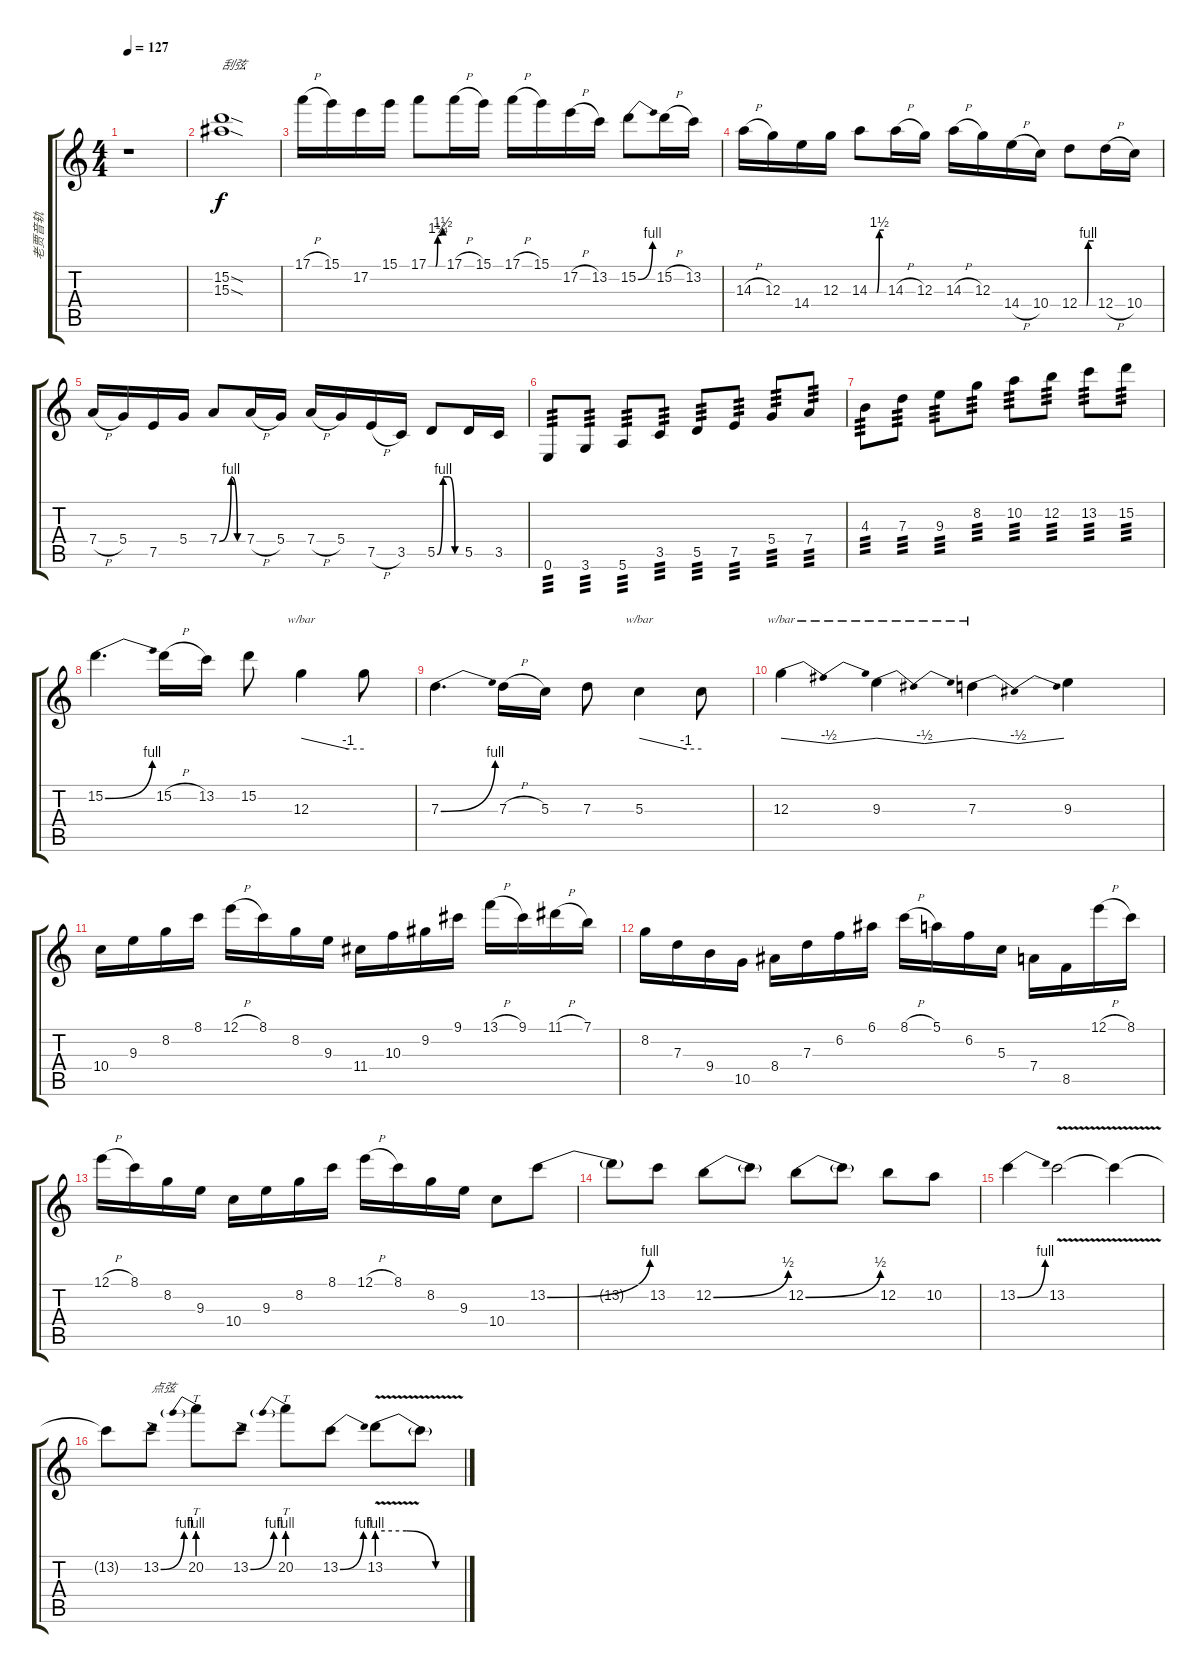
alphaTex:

\track ("老贾音轨" "老贾音轨") {instrument overdrivenguitar}
\staff {score tabs}
\tuning (E4 B3 G3 D3 A2 E2) {hide}
\ts (4 4)
\tempo 127
\clef g2
\ks c
r.1{dy f} |
(15.2{sod} 15.3{sod}).1{txt "刮弦"} |
17.1{h}.16 15.1.16 17.2.16 15.1.16 17.1{be (custom 0 0 30 0 39 5 60 6)}.8 17.1{h}.16 15.1.16 17.1{h}.16 15.1.16 17.2{h}.16 13.2.16 15.2{be (bend 0 0 60 4)}.8 15.2{h}.16 13.2.16 |
14.3{h}.16 12.3.16 14.4.16 12.3.16 14.3{be (custom 0 0 30 0 41 6 60 6)}.8 14.3{h}.16 12.3.16 14.3{h}.16 12.3.16 14.4{h}.16 10.4.16 12.4{be (custom 0 0 30 0 37 4 60 4)}.8 12.4{h}.16 10.4.16 |
7.4{h}.16 5.4.16 7.5.16 5.4.16 7.4{be (custom 0 0 30 4 46 0 58 0 60 0)}.8 7.4{h}.16 5.4.16 7.4{h}.16 5.4.16 7.5{h}.16 3.5.16 5.5{be (custom 0 0 15 4 30 4 45 0 60 0)}.8 5.5.16 3.5.16 |
0.6.8{tp 3} 3.6.8{tp 3} 5.6.8{tp 3} 3.5.8{tp 3} 5.5.8{tp 3} 7.5.8{tp 3} 5.4.8{tp 3} 7.4.8{tp 3} |
4.3.8{tp 3} 7.3.8{tp 3} 9.3.8{tp 3} 8.2.8{tp 3} 10.2.8{tp 3} 12.2.8{tp 3} 13.2.8{tp 3} 15.2.8{tp 3} |
15.2{be (bend 0 0 60 4)}.4{d} 15.2{h}.16 13.2.16 15.2.8 12.3.4{tbe (custom default 0 0 45 -4 60 -4)} 12.3{t}.8 |
7.3{be (bend 0 0 60 4)}.4{d} 7.3{h}.16 5.3.16 7.3.8 5.3.4{tbe (custom default 0 0 45 -4 60 -4)} 5.3{t}.8 |
12.3.4{tbe (dip default 0 0 30 -2 60 0)} 9.3.4{tbe (dip default 0 0 30 -2 60 0)} 7.3.4{tbe (dip default 0 0 30 -2 60 0)} 9.3.4 |
10.4.16 9.3.16 8.2.16 8.1.16 12.1{h}.16 8.1.16 8.2.16 9.3.16 11.4.16 10.3.16 9.2.16 9.1.16 13.1{h}.16 9.1.16 11.1{h}.16 7.1.16 |
8.2.16 7.3.16 9.4.16 10.5.16 8.4.16 7.3.16 6.2.16 6.1.16 8.1{h}.16 5.1.16 6.2.16 5.3.16 7.4.16 8.5.16 12.1{h}.16 8.1.16 |
12.1{h}.16 8.1.16 8.2.16 9.3.16 10.4.16 9.3.16 8.2.16 8.1.16 12.1{h}.16 8.1.16 8.2.16 9.3.16 10.4.8 13.2{be (bend 0 0 60 4)}.8 |
13.2{t}.8 13.2.8 12.2{be (bend 0 0 60 2)}.8 12.2{t}.8 12.2{be (bend 0 0 60 2)}.8 12.2{t}.8 12.2.8 10.2.8 |
13.2{be (bend 0 0 60 4)}.4 13.2{v}.2 13.2{t}.4 |
13.2{t}.8 13.2{be (bend 0 0 60 4)}.8{txt "点弦"} 20.2{be (prebend 0 4 60 4)}.8{tt} 13.2{be (bend 0 0 60 4)}.8 20.2{be (prebend 0 4 60 4)}.8{tt} 13.2{be (bend 0 0 60 4)}.8 13.2{be (custom 0 4 20 4 40 0 60 0) v}.8 13.2{t}.8
